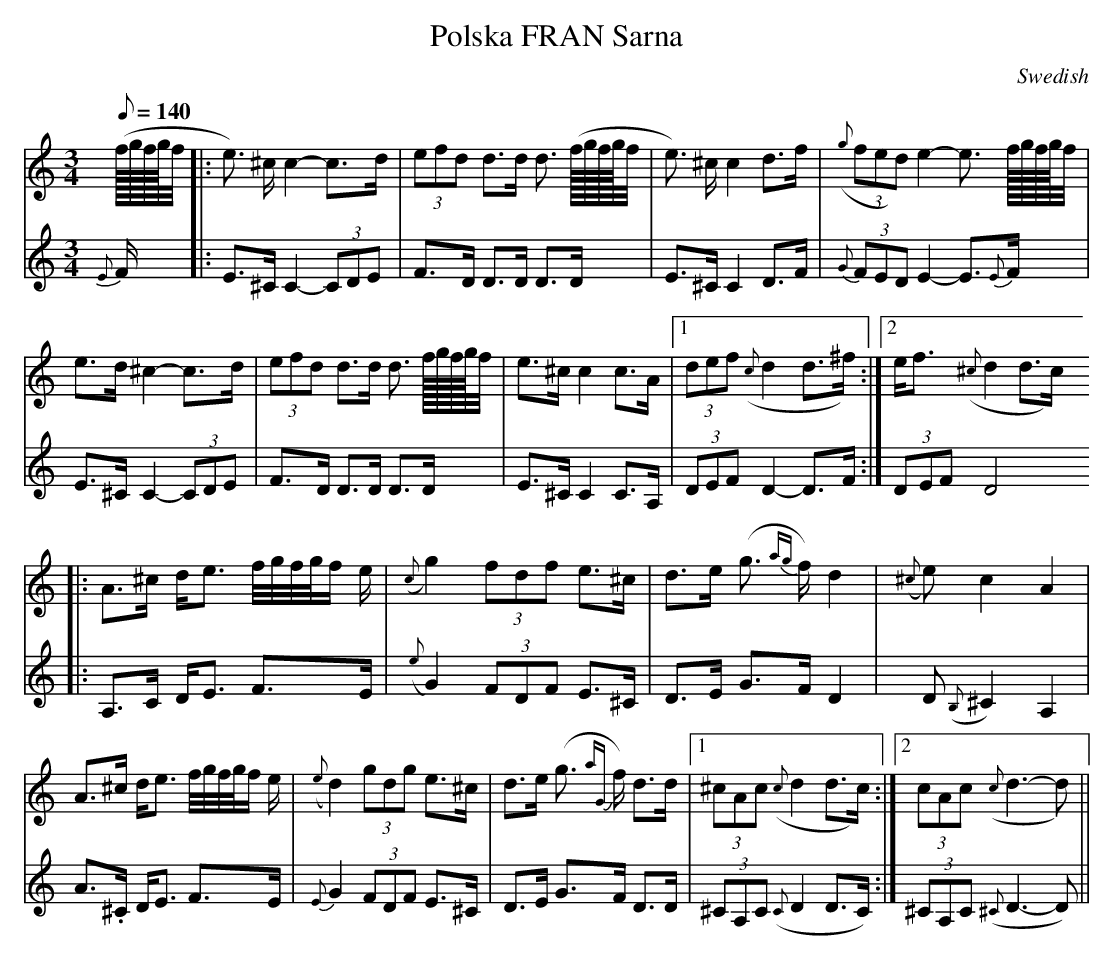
X:1
T:Polska FRAN Sarna
V:1  clef=treble
V:2  clef=treble
M:3/4
L:1/8
Q:1/8=140
O:Swedish
K:C
V:1
(f/16g/16f/16g/16f/4 \
|: e3/2 ) ^c/ c2-c3/2d/ | (3efd d>d d3/2 ( f/16g/16f/16g/16f/4  | \
e3/2 )^c/ c2 d>f | ( {g} (3fed ) e2-e3/2 f/16g/16f/16g/16f/4 |
e>d ^c2-c3/2d/  | (3efd  d>d d3/2 f/16g/16f/16g/16f/4 | \
e>^c c2 c>A |1 (3def ( {c} d2 d>^f ) :|2 e<f ( {^c} d2d>c )
|: A>^c d<e f/4g/4f/4g/4f/2 e/ | ( {c} g2 )  (3fdf e>^c | \
 d>e ( g3/2 {ag} f/ )  d2 | ( {^c} e ) c2 A2 |
A>^c d<e  f/4g/4f/4g/4f/2 e/ | ( {e} d2 ) (3gdg  e>^c  | \
 d>e ( g3/2 {aG} f/ ) d>d |1 (3^cAc ( {c} d2d>c ) :|2 (3cAc ( {c} d3-d ) ||
V:2
{E}F/  \
|: E>^C C2-(3CDE | F>D D>D D>D | \
E>^C C2 D>F  | {G} (3FED E2-E3/2{E}F/ |
E>^C C2-(3CDE     | F>D  D>D D>D | \
 E>^C C2 C>A, |  (3DEF  D2-D>F  :| (3DEF D4
|: A,>C D<E  F>E  | ( {e} G2 ) (3FDF  E>^C  | \
 D>E G>F D2 | D ( {B,} ^C2 ) A,2  |
A.>^C D<E F>E | {E}G2 (3FDF E>^C | \
 D>E G>F D>D |  (3^CA,C ( {C} D2D>C ) :| (3^CA,C ( {^C} D3-D) ||
